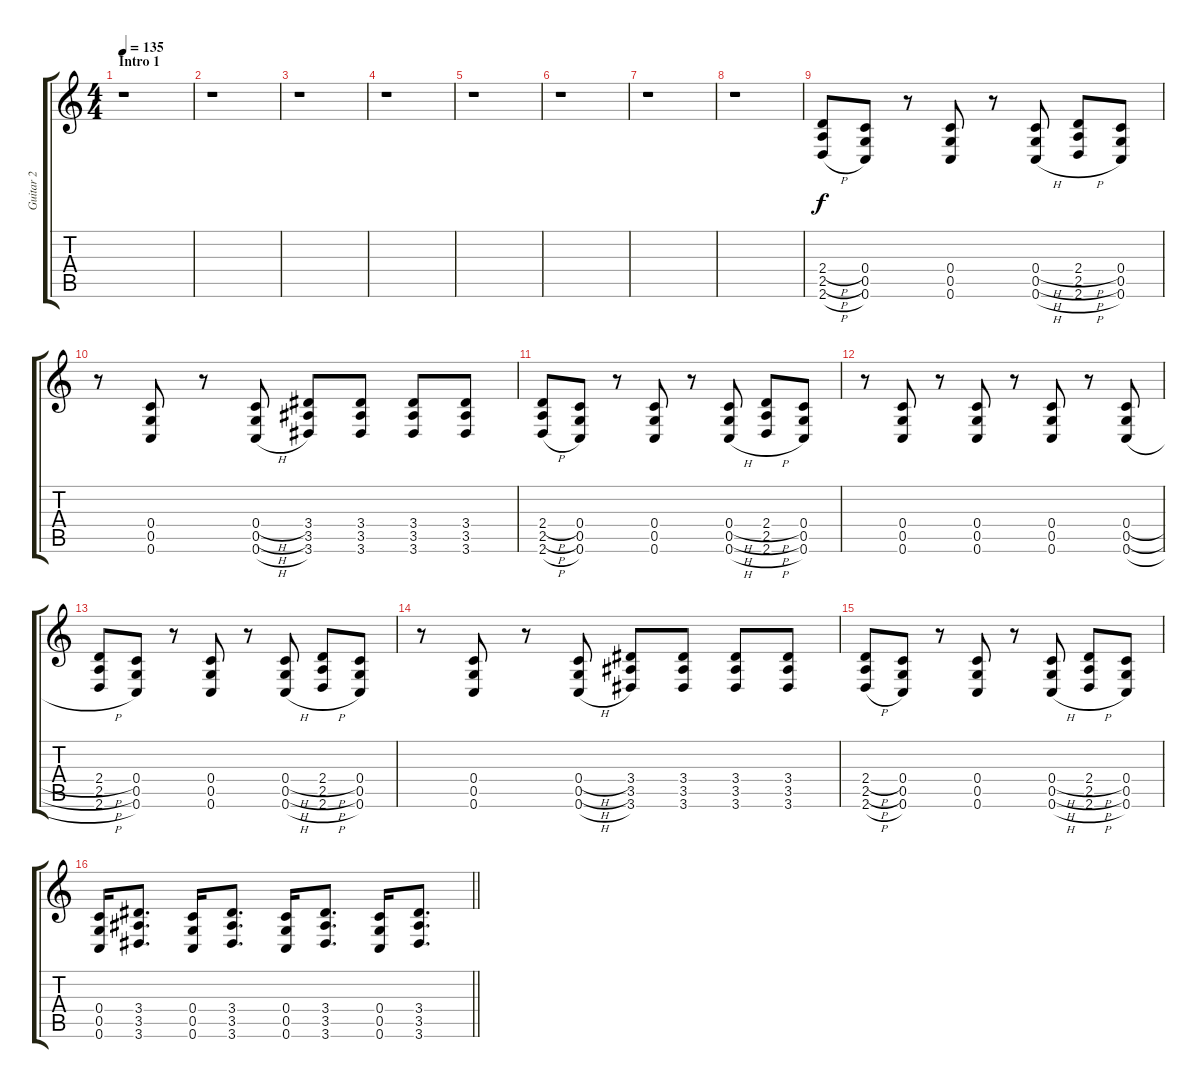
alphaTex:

\track ("Guitar 2" "Guitar 2") {instrument distortionguitar}
\staff {score tabs}
\tuning (D4 A3 F3 C3 G2 C2) {hide}
\ts (4 4)
\section ("" "Intro 1")
\tempo 135
\clef g2
\ks c
r.1{dy f instrument distortionguitar} |
r.1 |
r.1 |
r.1 |
r.1 |
r.1 |
r.1 |
r.1 |
(2.4{h} 2.5{h} 2.6{h}).8 (0.4 0.5 0.6).8 r.8 (0.4 0.5 0.6).8 r.8 (0.4{h} 0.5{h} 0.6{h}).8 (2.4{h} 2.5{h} 2.6{h}).8 (0.4 0.5 0.6).8 |
r.8 (0.4 0.5 0.6).8 r.8 (0.4{h} 0.5{h} 0.6{h}).8 (3.4 3.5 3.6).8 (3.4 3.5 3.6).8 (3.4 3.5 3.6).8 (3.4 3.5 3.6).8 |
(2.4{h} 2.5{h} 2.6{h}).8 (0.4 0.5 0.6).8 r.8 (0.4 0.5 0.6).8 r.8 (0.4{h} 0.5{h} 0.6{h}).8 (2.4{h} 2.5{h} 2.6{h}).8 (0.4 0.5 0.6).8 |
r.8 (0.4 0.5 0.6).8 r.8 (0.4 0.5 0.6).8 r.8 (0.4 0.5 0.6).8 r.8 (0.4{h} 0.5{h} 0.6{h}).8 |
(2.4{h} 2.5{h} 2.6{h}).8 (0.4 0.5 0.6).8 r.8 (0.4 0.5 0.6).8 r.8 (0.4{h} 0.5{h} 0.6{h}).8 (2.4{h} 2.5{h} 2.6{h}).8 (0.4 0.5 0.6).8 |
r.8 (0.4 0.5 0.6).8 r.8 (0.4{h} 0.5{h} 0.6{h}).8 (3.4 3.5 3.6).8 (3.4 3.5 3.6).8 (3.4 3.5 3.6).8 (3.4 3.5 3.6).8 |
(2.4{h} 2.5{h} 2.6{h}).8 (0.4 0.5 0.6).8 r.8 (0.4 0.5 0.6).8 r.8 (0.4{h} 0.5{h} 0.6{h}).8 (2.4{h} 2.5{h} 2.6{h}).8 (0.4 0.5 0.6).8 |
\barLineRight lightlight
(0.4 0.5 0.6).16 (3.4 3.5 3.6).8{d} (0.4 0.5 0.6).16 (3.4 3.5 3.6).8{d} (0.4 0.5 0.6).16 (3.4 3.5 3.6).8{d} (0.4 0.5 0.6).16 (3.4 3.5 3.6).8{d}
